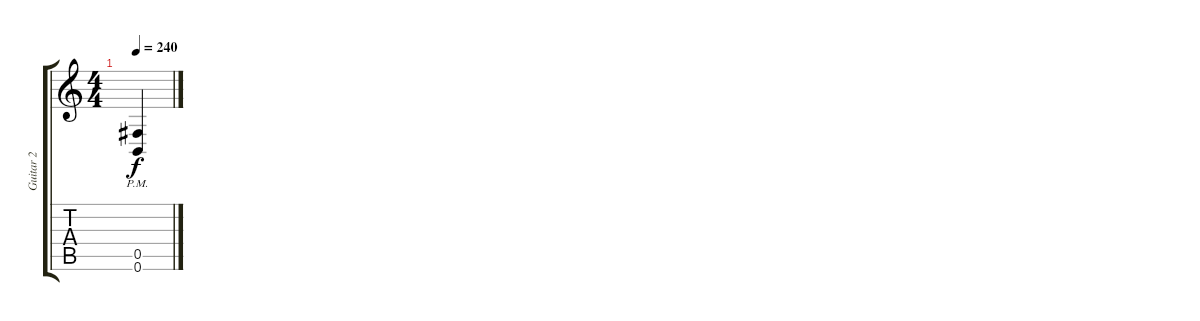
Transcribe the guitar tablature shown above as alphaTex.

\track ("Guitar 2" "Guitar 2") {instrument overdrivenguitar}
\staff {score tabs}
\tuning (Db4 Ab3 E3 B2 Gb2 B1) {hide}
\ts (4 4)
\tempo 240
\clef g2
\ks c
(0.5{pm} 0.6{pm}).4{dy f}
